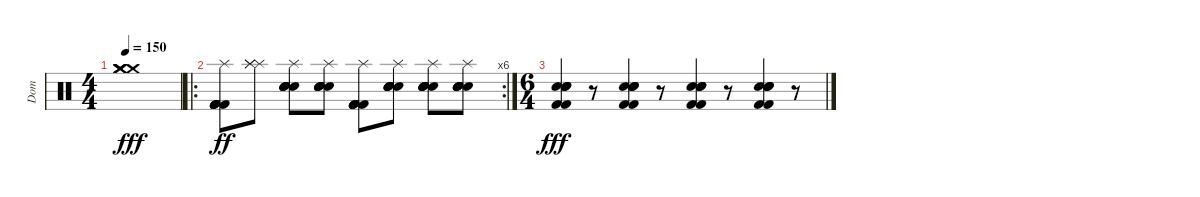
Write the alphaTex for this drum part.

\track ("Dom" "Dom") {instrument percussion}
\staff {score}
\articulation defaults
\ts (4 4)
\tempo 150
\clef neutral
\ks c
("Crash medium (hit)" "Crash medium (hit)" "Crash medium (hit)" "Crash medium (hit)").1{dy fff} |
\ro
\rc 6
("Splash (hit)" "Kick (hit) 2" "Kick (hit) 2" "Kick (hit) 2" "Kick (hit) 2" "Kick (hit) 2").8{dy ff} ("Splash (hit)" "Splash (hit)" "Splash (hit)").8 ("Splash (hit)" "Electric Snare (hit)" "Electric Snare (hit)" "Electric Snare (hit)" "Electric Snare (hit)" "Electric Snare (hit)").8 ("Splash (hit)" "Electric Snare (hit)" "Electric Snare (hit)" "Electric Snare (hit)" "Electric Snare (hit)" "Electric Snare (hit)").8 ("Splash (hit)" "Kick (hit) 2" "Kick (hit) 2" "Kick (hit) 2" "Kick (hit) 2" "Kick (hit) 2").8 ("Splash (hit)" "Electric Snare (hit)" "Electric Snare (hit)" "Electric Snare (hit)" "Electric Snare (hit)" "Electric Snare (hit)").8 ("Splash (hit)" "Electric Snare (hit)" "Electric Snare (hit)" "Electric Snare (hit)" "Electric Snare (hit)" "Electric Snare (hit)").8 ("Splash (hit)" "Electric Snare (hit)" "Electric Snare (hit)" "Electric Snare (hit)" "Electric Snare (hit)" "Electric Snare (hit)").8 |
\ts (6 4)
("Kick (hit) 2" "Kick (hit) 2" "Electric Snare (hit)" "Electric Snare (hit)" "Electric Snare (hit)" "Electric Snare (hit)").4{dy fff} r.8 ("Kick (hit) 2" "Kick (hit) 2" "Electric Snare (hit)" "Electric Snare (hit)" "Electric Snare (hit)" "Electric Snare (hit)").4 r.8 ("Kick (hit) 2" "Kick (hit) 2" "Electric Snare (hit)" "Electric Snare (hit)" "Electric Snare (hit)" "Electric Snare (hit)").4 r.8 ("Kick (hit) 2" "Kick (hit) 2" "Electric Snare (hit)" "Electric Snare (hit)" "Electric Snare (hit)" "Electric Snare (hit)").4 r.8
